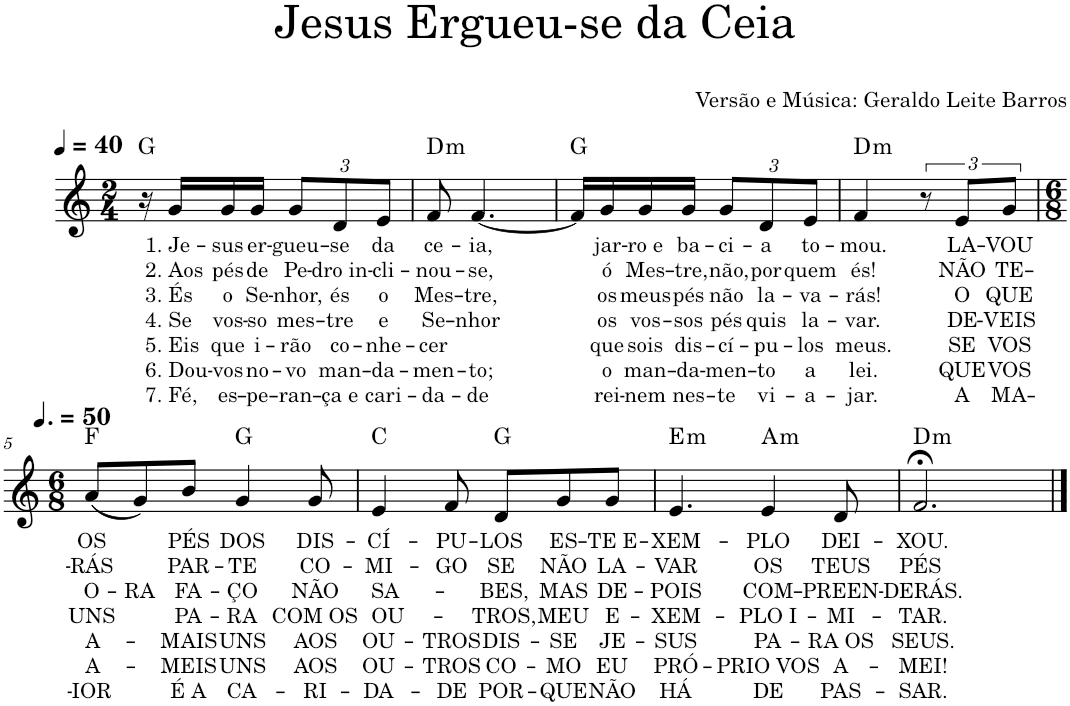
**kern	**text	**text	**text	**text	**text	**text	**text	**harte
*part1	*part1	*part1	*part1	*part1	*part1	*part1	*part1	*part1
*staff1	*staff1	*staff1	*staff1	*staff1	*staff1	*staff1	*staff1	*
*I"Voz	*	*	*	*	*	*	*	*
*I'Vo.	*	*	*	*	*	*	*	*
*clefG2	*	*	*	*	*	*	*	*
*k[]	*	*	*	*	*	*	*	*
*M2/4	*	*	*	*	*	*	*	*
*MM40	*	*	*	*	*	*	*	*
=1	=1	=1	=1	=1	=1	=1	=1	=1
16r	.	.	.	.	.	.	.	G:maj
!	!LO:LY:b	!LO:LY:b	!LO:LY:b	!LO:LY:b	!LO:LY:b	!LO:LY:b	!LO:LY:b	!
16g/LL	1. Je-	2. Aos	3. És	4. Se	5. Eis	6. Dou-	7. Fé,	.
!	!LO:LY:b	!LO:LY:b	!LO:LY:b	!LO:LY:b	!LO:LY:b	!LO:LY:b	!LO:LY:b	!
16g/	-sus	pés	o	vos-	que	-vos	es-	.
!	!LO:LY:b	!LO:LY:b	!LO:LY:b	!LO:LY:b	!LO:LY:b	!LO:LY:b	!LO:LY:b	!
16g/JJ	er-	de	Se-	-so	i-	no-	-pe-	.
*Xbrackettup	*	*	*	*	*	*	*	*
!	!LO:LY:b	!LO:LY:b	!LO:LY:b	!LO:LY:b	!LO:LY:b	!LO:LY:b	!LO:LY:b	!
12g/L	-gueu-	Pe-	-nhor,	mes-	-rão	-vo	-ran-	.
!	!LO:LY:b	!LO:LY:b	!LO:LY:b	!LO:LY:b	!LO:LY:b	!LO:LY:b	!LO:LY:b	!
12d/	-se	-dro in-	és	-tre	co-	man-	-ça e	.
!	!LO:LY:b	!LO:LY:b	!LO:LY:b	!LO:LY:b	!LO:LY:b	!LO:LY:b	!LO:LY:b	!
12e/J	da	-cli-	o	e	-nhe-	-da-	cari-	.
=2	=2	=2	=2	=2	=2	=2	=2	=2
!	!LO:LY:b	!LO:LY:b	!LO:LY:b	!LO:LY:b	!LO:LY:b	!LO:LY:b	!LO:LY:b	!LO:H:kt=m
8f/	ce-	-nou-	Mes-	Se-	-cer	-men-	-da-	D:min
!	!LO:LY:b	!LO:LY:b	!LO:LY:b	!LO:LY:b	!	!LO:LY:b	!LO:LY:b	!
[4.f/	-ia,	-se,	-tre,	-nhor	.	-to;	-de	.
=3	=3	=3	=3	=3	=3	=3	=3	=3
16f/LL]	.	.	.	.	.	.	.	G:maj
!	!LO:LY:b	!LO:LY:b	!LO:LY:b	!LO:LY:b	!LO:LY:b	!LO:LY:b	!LO:LY:b	!
16g/	jar-	ó	os	os	que	o	rei-	.
!	!LO:LY:b	!LO:LY:b	!LO:LY:b	!LO:LY:b	!LO:LY:b	!LO:LY:b	!LO:LY:b	!
16g/	-ro e	Mes-	meus	vos-	sois	man-	-nem	.
!	!LO:LY:b	!LO:LY:b	!LO:LY:b	!LO:LY:b	!LO:LY:b	!LO:LY:b	!LO:LY:b	!
16g/JJ	ba-	-tre,	pés	-sos	dis-	-da-	nes-	.
!	!LO:LY:b	!LO:LY:b	!LO:LY:b	!LO:LY:b	!LO:LY:b	!LO:LY:b	!LO:LY:b	!
12g/L	-ci-	não,	não	pés	-cí-	-men-	-te	.
!	!LO:LY:b	!LO:LY:b	!LO:LY:b	!LO:LY:b	!LO:LY:b	!LO:LY:b	!LO:LY:b	!
12d/	-a	por	la-	quis	-pu-	-to	vi-	.
!	!LO:LY:b	!LO:LY:b	!LO:LY:b	!LO:LY:b	!LO:LY:b	!LO:LY:b	!LO:LY:b	!
12e/J	to-	quem	-va-	la-	-los	a	-a-	.
=4	=4	=4	=4	=4	=4	=4	=4	=4
!	!LO:LY:b	!LO:LY:b	!LO:LY:b	!LO:LY:b	!LO:LY:b	!LO:LY:b	!LO:LY:b	!LO:H:kt=m
4f/	-mou.	és!	-rás!	-var.	meus.	lei.	-jar.	D:min
*brackettup	*	*	*	*	*	*	*	*
12r	.	.	.	.	.	.	.	.
!	!LO:LY:b	!LO:LY:b	!LO:LY:b	!LO:LY:b	!LO:LY:b	!LO:LY:b	!LO:LY:b	!
12e/L	LA-	NÃO	O	DE-	SE	QUE	A	.
!	!LO:LY:b	!LO:LY:b	!LO:LY:b	!LO:LY:b	!LO:LY:b	!LO:LY:b	!LO:LY:b	!
12g/J	-VOU	TE-	QUE	-VEIS	VOS	VOS	MA-	.
!!LO:LB:g=z
=5	=5	=5	=5	=5	=5	=5	=5	=5
*M6/8	*	*	*	*	*	*	*	*
*MM75	*	*	*	*	*	*	*	*
!	!LO:LY:b	!LO:LY:b	!LO:LY:b	!LO:LY:b	!LO:LY:b	!LO:LY:b	!LO:LY:b	!
(8a/L	OS	-RÁS	O-	UNS	A-	A-	-IOR	F:maj
!	!	!	!LO:LY:b	!	!	!	!	!
8g/)	.	.	-RA	.	.	.	.	.
!	!LO:LY:b	!LO:LY:b	!LO:LY:b	!LO:LY:b	!LO:LY:b	!LO:LY:b	!LO:LY:b	!
8b/J	PÉS	-PAR-	FA-	PA-	-MAIS	-MEIS	É A	.
!	!LO:LY:b	!LO:LY:b	!LO:LY:b	!LO:LY:b	!LO:LY:b	!LO:LY:b	!LO:LY:b	!
4g/	DOS	-TE	-ÇO	-RA	UNS	UNS	CA-	G:maj
!	!LO:LY:b	!LO:LY:b	!LO:LY:b	!LO:LY:b	!LO:LY:b	!LO:LY:b	!LO:LY:b	!
8g/	DIS-	CO-	NÃO	COM OS	AOS	AOS	-RI-	.
=6	=6	=6	=6	=6	=6	=6	=6	=6
!	!LO:LY:b	!LO:LY:b	!LO:LY:b	!LO:LY:b	!LO:LY:b	!LO:LY:b	!LO:LY:b	!
4e/	-CÍ-	-MI-	SA-	OU-	OU-	OU-	-DA-	C:maj
!	!LO:LY:b	!LO:LY:b	!	!	!LO:LY:b	!LO:LY:b	!LO:LY:b	!
8f/	-PU-	-GO	.	.	-TROS	-TROS	-DE	.
!	!LO:LY:b	!LO:LY:b	!LO:LY:b	!LO:LY:b	!LO:LY:b	!LO:LY:b	!LO:LY:b	!
8d/L	-LOS	SE	-BES,	-TROS,	DIS-	CO-	POR-	G:maj
!	!LO:LY:b	!LO:LY:b	!LO:LY:b	!LO:LY:b	!LO:LY:b	!LO:LY:b	!LO:LY:b	!
8g/	ES-	NÃO	MAS	MEU	-SE	-MO	-QUE	.
!	!LO:LY:b	!LO:LY:b	!LO:LY:b	!LO:LY:b	!LO:LY:b	!LO:LY:b	!LO:LY:b	!
8g/J	-TE E-	LA-	DE-	E-	JE-	EU	NÃO	.
=7	=7	=7	=7	=7	=7	=7	=7	=7
!	!LO:LY:b	!LO:LY:b	!LO:LY:b	!LO:LY:b	!LO:LY:b	!LO:LY:b	!LO:LY:b	!LO:H:kt=m
4.e/	-XEM-	-VAR	-POIS	-XEM-	-SUS	PRÓ-	HÁ	E:min
!	!LO:LY:b	!LO:LY:b	!LO:LY:b	!LO:LY:b	!LO:LY:b	!LO:LY:b	!LO:LY:b	!LO:H:kt=m
4e/	-PLO	OS	COM-	-PLO I-	PA-	-PRIO VOS	DE	A:min
!	!LO:LY:b	!LO:LY:b	!LO:LY:b	!LO:LY:b	!LO:LY:b	!LO:LY:b	!LO:LY:b	!
8d/	DEI-	TEUS	-PREEN-	-MI-	-RA OS	A-	PAS-	.
=8	=8	=8	=8	=8	=8	=8	=8	=8
!	!LO:LY:b	!LO:LY:b	!LO:LY:b	!LO:LY:b	!LO:LY:b	!LO:LY:b	!LO:LY:b	!LO:H:kt=m
2.f;</	-XOU.	PÉS	-DERÁS.	-TAR.	SEUS.	-MEI!	-SAR.	D:min
==	==	==	==	==	==	==	==	==
*-	*-	*-	*-	*-	*-	*-	*-	*-
